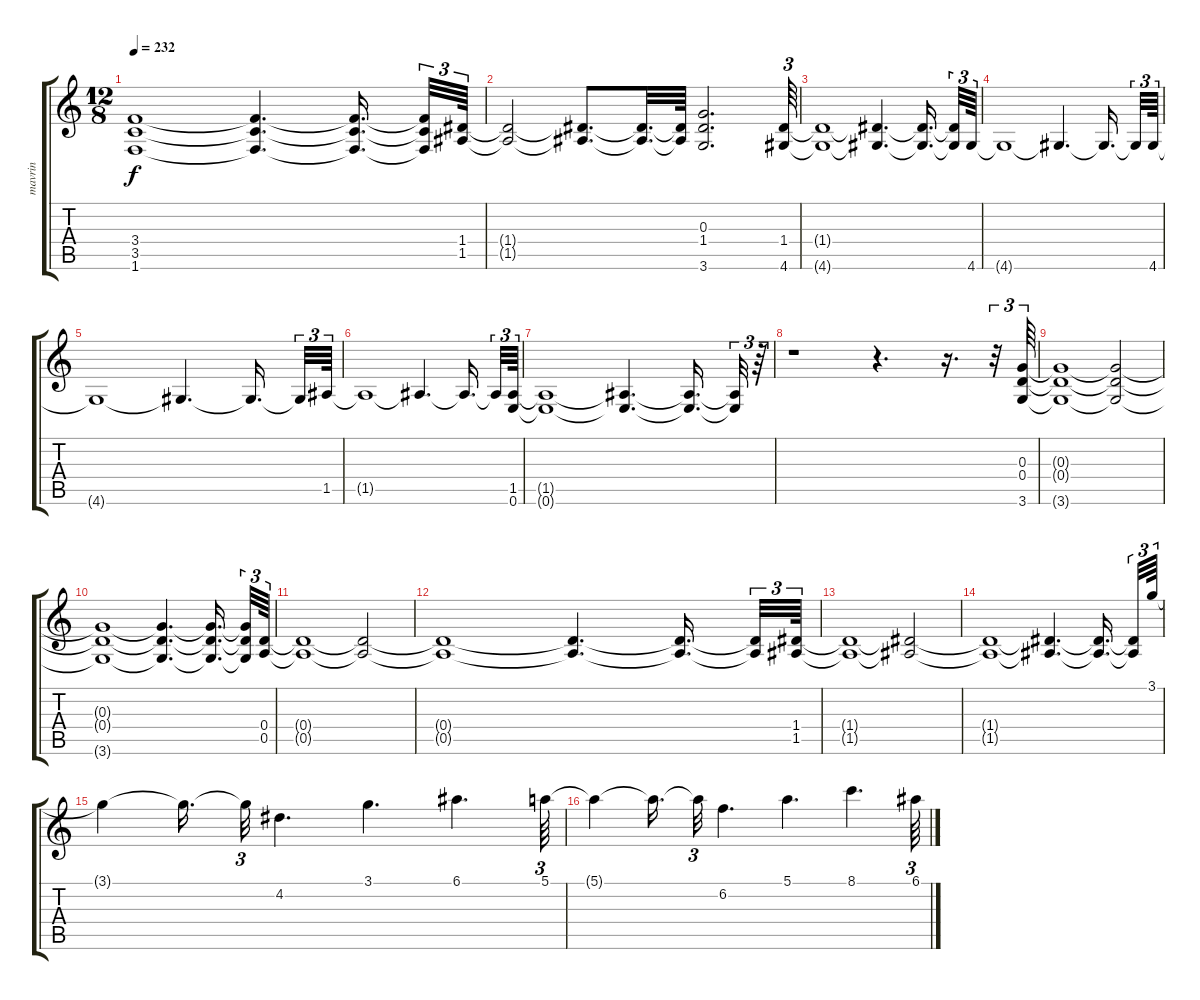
\track ("mavrin" "mavrin") {instrument overdrivenguitar}
\staff {score tabs}
\tuning (E4 B3 G3 D3 A2 E2) {hide}
\ts (12 8)
\tempo 232
\clef g2
\ks c
(3.4{t} 3.5{t} 1.6{t}).1{dy f} (3.4{t} 3.5{t} 1.6{t}).4{d} (3.4{t} 3.5{t} 1.6{t}).16{d beam splitsecondary} (3.4{t} 3.5{t} 1.6{t}).32{tu (3 2)} (1.4 1.5).64{tu (3 2)} |
(1.4{t} 1.5{t}).2 (1.4{t} 1.5{t}).8{d} (1.4{t} 1.5{t}).32{d} (1.4{t} 1.5{t}).64 (0.3 1.4 3.6).2{d} (1.4 4.6).64{tu (3 2)} |
(1.4{t} 4.6{t}).1 (1.4{t} 4.6{t}).4{d} (1.4{t} 4.6{t}).16{d beam splitsecondary} (1.4{t} 4.6{t}).32{tu (3 2)} 4.6.64{tu (3 2)} |
4.6{t}.1 4.6{t}.4{d} 4.6{t}.16{d beam splitsecondary} 4.6{t}.32{tu (3 2)} 4.6.64{tu (3 2)} |
4.6{t}.1 4.6{t}.4{d} 4.6{t}.16{d beam splitsecondary} 4.6{t}.32{tu (3 2)} 1.5.64{tu (3 2)} |
1.5{t}.1 1.5{t}.4{d} 1.5{t}.16{d beam splitsecondary} 1.5{t}.32{tu (3 2)} (1.5 0.6).64{tu (3 2)} |
(1.5{t} 0.6{t}).1 (1.5{t} 0.6{t}).4{d} (1.5{t} 0.6{t}).16{d} (1.5{t} 0.6{t}).32{tu (3 2)} r.64{tu (3 2)} |
r.1 r.4{d} r.16{d} r.32{tu (3 2)} (0.3 0.4 3.6).64{tu (3 2)} |
(0.3{t} 0.4{t} 3.6{t}).1 (0.3{t} 0.4{t} 3.6{t}).2 |
(0.3{t} 0.4{t} 3.6{t}).1 (0.3{t} 0.4{t} 3.6{t}).4{d} (0.3{t} 0.4{t} 3.6{t}).16{d beam splitsecondary} (0.3{t} 0.4{t} 3.6{t}).32{tu (3 2)} (0.4 0.5).64{tu (3 2)} |
(0.4{t} 0.5{t}).1 (0.4{t} 0.5{t}).2 |
(0.4{t} 0.5{t}).1 (0.4{t} 0.5{t}).4{d} (0.4{t} 0.5{t}).16{d beam splitsecondary} (0.4{t} 0.5{t}).32{tu (3 2)} (1.4 1.5).64{tu (3 2)} |
(1.4{t} 1.5{t}).1 (1.4{t} 1.5{t}).2 |
(1.4{t} 1.5{t}).1 (1.4{t} 1.5{t}).4{d} (1.4{t} 1.5{t}).16{d beam splitsecondary} (1.4{t} 1.5{t}).32{tu (3 2)} 3.1.64{tu (3 2)} |
3.1{t}.4 3.1{t}.16{d} 3.1{t}.32{tu (3 2)} 4.2.4{d} 3.1.4{d} 6.1.4{d} 5.1.64{tu (3 2)} |
5.1{t}.4 5.1{t}.16{d} 5.1{t}.32{tu (3 2)} 6.2.4{d} 5.1.4{d} 8.1.4{d} 6.1.64{tu (3 2)}
